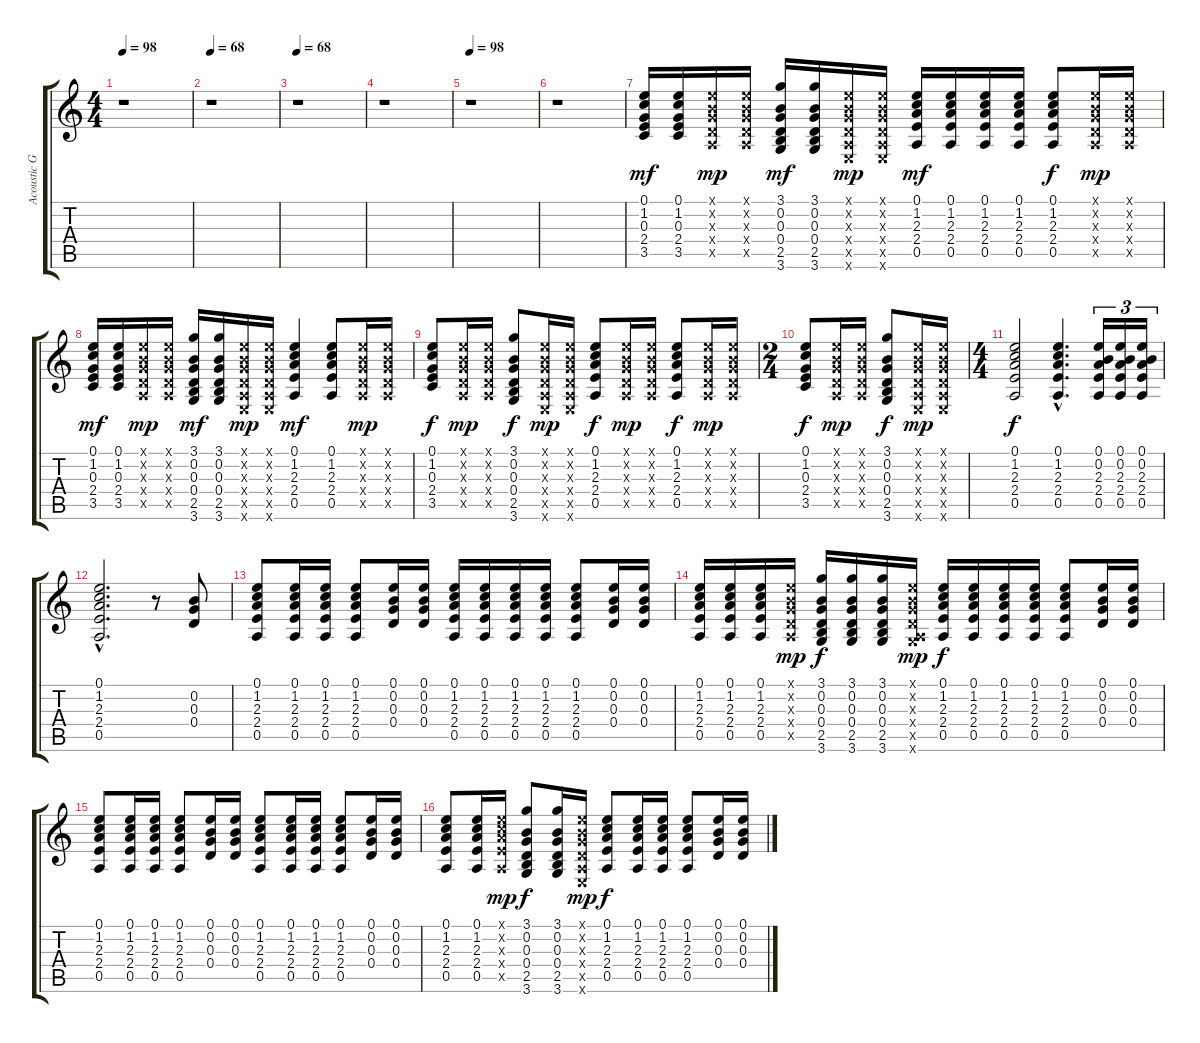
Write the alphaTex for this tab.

\track ("Acoustic Guitar I" "Acoustic G") {instrument acousticguitarnylon}
\staff {score tabs}
\tuning (E4 B3 G3 D3 A2 E2) {hide}
\ts (4 4)
\tempo 98
\tempo 68
\tempo 98
\clef g2
\ks c
r.1{dy mf instrument acousticguitarnylon} |
\tempo 68
r.1 |
\tempo 68
r.1 |
r.1 |
\tempo 98
r.1 |
r.1 |
(0.1 1.2 0.3 2.4 3.5).16 (0.1 1.2 0.3 2.4 3.5).16 (0.1{x} 0.2{x} 0.3{x} 0.4{x} 0.5{x}).16{dy mp} (0.1{x} 0.2{x} 0.3{x} 0.4{x} 0.5{x}).16 (3.1 0.2 0.3 0.4 2.5 3.6).16{dy mf} (3.1 0.2 0.3 0.4 2.5 3.6).16 (0.1{x} 0.2{x} 0.3{x} 0.4{x} 0.5{x} 0.6{x}).16{dy mp} (0.1{x} 0.2{x} 0.3{x} 0.4{x} 0.5{x} 0.6{x}).16 (0.1 1.2 2.3 2.4 0.5).16{dy mf} (0.1 1.2 2.3 2.4 0.5).16 (0.1 1.2 2.3 2.4 0.5).16 (0.1 1.2 2.3 2.4 0.5).16 (0.1 1.2 2.3 2.4 0.5).8{dy f} (0.1{x} 0.2{x} 0.3{x} 0.4{x} 0.5{x}).16{dy mp} (0.1{x} 0.2{x} 0.3{x} 0.4{x} 0.5{x}).16 |
(0.1 1.2 0.3 2.4 3.5).16{dy mf} (0.1 1.2 0.3 2.4 3.5).16 (0.1{x} 0.2{x} 0.3{x} 0.4{x} 0.5{x}).16{dy mp} (0.1{x} 0.2{x} 0.3{x} 0.4{x} 0.5{x}).16 (3.1 0.2 0.3 0.4 2.5 3.6).16{dy mf} (3.1 0.2 0.3 0.4 2.5 3.6).16 (0.1{x} 0.2{x} 0.3{x} 0.4{x} 0.5{x} 0.6{x}).16{dy mp} (0.1{x} 0.2{x} 0.3{x} 0.4{x} 0.5{x} 0.6{x}).16 (0.1 1.2 2.3 2.4 0.5).4{dy mf} (0.1 1.2 2.3 2.4 0.5).8 (0.1{x} 0.2{x} 0.3{x} 0.4{x} 0.5{x}).16{dy mp} (0.1{x} 0.2{x} 0.3{x} 0.4{x} 0.5{x}).16 |
(0.1 1.2 0.3 2.4 3.5).8{dy f} (0.1{x} 0.2{x} 0.3{x} 0.4{x} 0.5{x}).16{dy mp} (0.1{x} 0.2{x} 0.3{x} 0.4{x} 0.5{x}).16 (3.1 0.2 0.3 0.4 2.5 3.6).8{dy f} (0.1{x} 0.2{x} 0.3{x} 0.4{x} 0.5{x} 0.6{x}).16{dy mp} (0.1{x} 0.2{x} 0.3{x} 0.4{x} 0.5{x} 0.6{x}).16 (0.1 1.2 2.3 2.4 0.5).8{dy f} (0.1{x} 0.2{x} 0.3{x} 0.4{x} 0.5{x}).16{dy mp} (0.1{x} 0.2{x} 0.3{x} 0.4{x} 0.5{x}).16 (0.1 1.2 2.3 2.4 0.5).8{dy f} (0.1{x} 0.2{x} 0.3{x} 0.4{x} 0.5{x}).16{dy mp} (0.1{x} 0.2{x} 0.3{x} 0.4{x} 0.5{x}).16 |
\ts (2 4)
(0.1 1.2 0.3 2.4 3.5).8{dy f} (0.1{x} 0.2{x} 0.3{x} 0.4{x} 0.5{x}).16{dy mp} (0.1{x} 0.2{x} 0.3{x} 0.4{x} 0.5{x}).16 (3.1 0.2 0.3 0.4 2.5 3.6).8{dy f} (0.1{x} 0.2{x} 0.3{x} 0.4{x} 0.5{x} 0.6{x}).16{dy mp} (0.1{x} 0.2{x} 0.3{x} 0.4{x} 0.5{x} 0.6{x}).16 |
\ts (4 4)
(0.1 1.2 2.3 2.4 0.5).2{dy f} (0.1{hac} 1.2{hac} 2.3{hac} 2.4{hac} 0.5{hac}).4{d} (0.1 0.2 2.3 2.4 0.5).16{tu (3 2)} (0.1 0.2 2.3 2.4 0.5).16{tu (3 2)} (0.1 0.2 2.3 2.4 0.5).16{tu (3 2)} |
(0.1{hac} 1.2{hac} 2.3{hac} 2.4{hac} 0.5{hac}).2{d} r.8 (0.2 0.3 0.4).8 |
(0.1 1.2 2.3 2.4 0.5).8 (0.1 1.2 2.3 2.4 0.5).16 (0.1 1.2 2.3 2.4 0.5).16 (0.1 1.2 2.3 2.4 0.5).8 (0.1 0.2 0.3 0.4).16 (0.1 0.2 0.3 0.4).16 (0.1 1.2 2.3 2.4 0.5).16 (0.1 1.2 2.3 2.4 0.5).16 (0.1 1.2 2.3 2.4 0.5).16 (0.1 1.2 2.3 2.4 0.5).16 (0.1 1.2 2.3 2.4 0.5).8 (0.1 0.2 0.3 0.4).16 (0.1 0.2 0.3 0.4).16 |
(0.1 1.2 2.3 2.4 0.5).16 (0.1 1.2 2.3 2.4 0.5).16 (0.1 1.2 2.3 2.4 0.5).16 (0.1{x} 0.2{x} 0.3{x} 0.4{x} 0.5{x}).16{dy mp} (3.1 0.2 0.3 0.4 2.5 3.6).16{dy f} (3.1 0.2 0.3 0.4 2.5 3.6).16 (3.1 0.2 0.3 0.4 2.5 3.6).16 (0.1{x} 0.2{x} 0.3{x} 0.4{x} 0.5{x} 3.6{x}).16{dy mp} (0.1 1.2 2.3 2.4 0.5).16{dy f} (0.1 1.2 2.3 2.4 0.5).16 (0.1 1.2 2.3 2.4 0.5).16 (0.1 1.2 2.3 2.4 0.5).16 (0.1 1.2 2.3 2.4 0.5).8 (0.1 0.2 0.3 0.4).16 (0.1 0.2 0.3 0.4).16 |
(0.1 1.2 2.3 2.4 0.5).8 (0.1 1.2 2.3 2.4 0.5).16 (0.1 1.2 2.3 2.4 0.5).16 (0.1 1.2 2.3 2.4 0.5).8 (0.1 0.2 0.3 0.4).16 (0.1 0.2 0.3 0.4).16 (0.1 1.2 2.3 2.4 0.5).8 (0.1 1.2 2.3 2.4 0.5).16 (0.1 1.2 2.3 2.4 0.5).16 (0.1 1.2 2.3 2.4 0.5).8 (0.1 0.2 0.3 0.4).16 (0.1 0.2 0.3 0.4).16 |
(0.1 1.2 2.3 2.4 0.5).8 (0.1 1.2 2.3 2.4 0.5).16 (0.1{x} 1.2{x} 2.3{x} 2.4{x} 0.5{x}).16{dy mp} (3.1 0.2 0.3 0.4 2.5 3.6).8{dy f} (3.1 0.2 0.3 0.4 2.5 3.6).16 (0.1{x} 0.2{x} 0.3{x} 0.4{x} 0.5{x} 0.6{x}).16{dy mp} (0.1 1.2 2.3 2.4 0.5).8{dy f} (0.1 1.2 2.3 2.4 0.5).16 (0.1 1.2 2.3 2.4 0.5).16 (0.1 1.2 2.3 2.4 0.5).8 (0.1 0.2 0.3 0.4).16 (0.1 0.2 0.3 0.4).16
